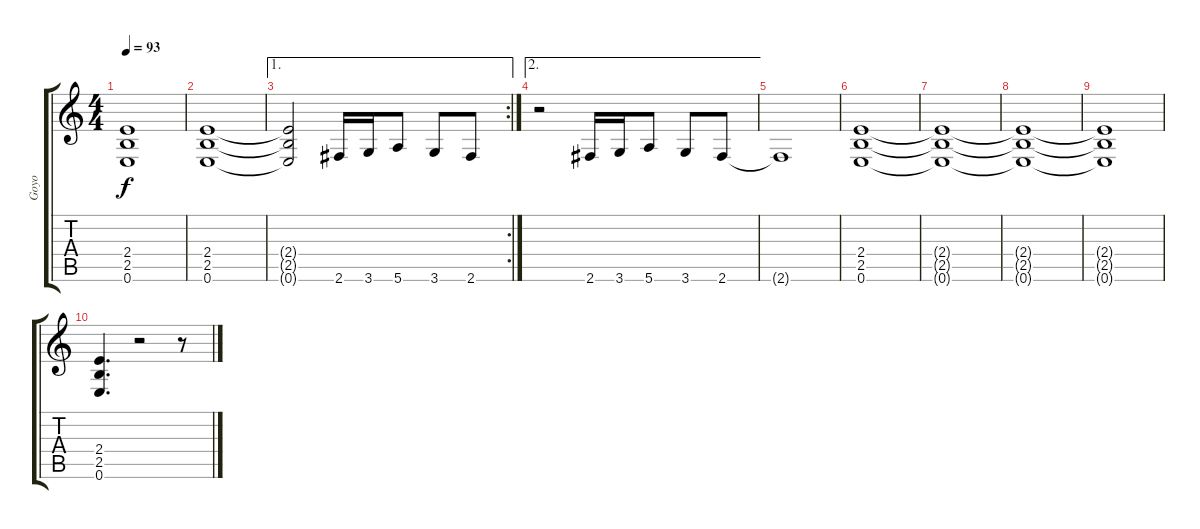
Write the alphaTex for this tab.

\track ("Goyo" "Goyo") {instrument distortionguitar}
\staff {score tabs}
\tuning (E4 B3 G3 D3 A2 E2) {hide}
\ts (4 4)
\tempo 93
\clef g2
\ks c
(2.4{t} 2.5{t} 0.6{t}).1{dy f} |
(2.4 2.5 0.6).1 |
\ae 1
\rc 2
(2.4{t} 2.5{t} 0.6{t}).2 2.6.16 3.6.16 5.6.8 3.6.8 2.6.8 |
\ae 2
r.2 2.6.16 3.6.16 5.6.8 3.6.8 2.6.8 |
2.6{t}.1 |
(2.4 2.5 0.6).1 |
(2.4{t} 2.5{t} 0.6{t}).1 |
(2.4{t} 2.5{t} 0.6{t}).1 |
(2.4{t} 2.5{t} 0.6{t}).1 |
(2.4 2.5 0.6).4{d} r.2 r.8
